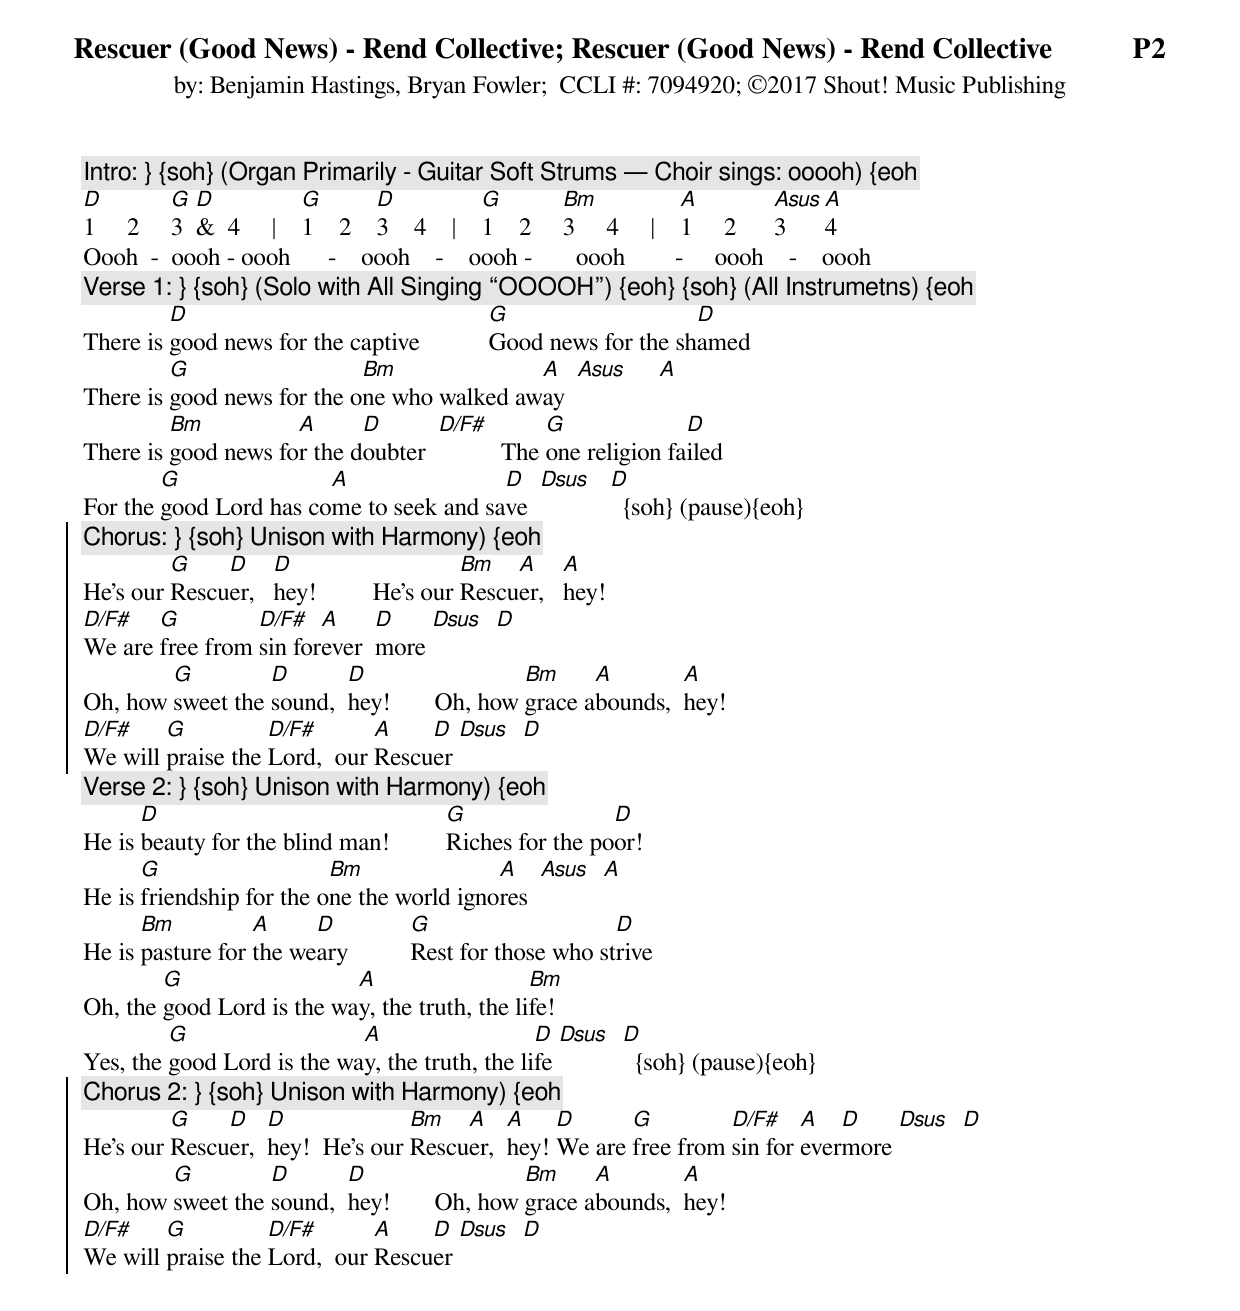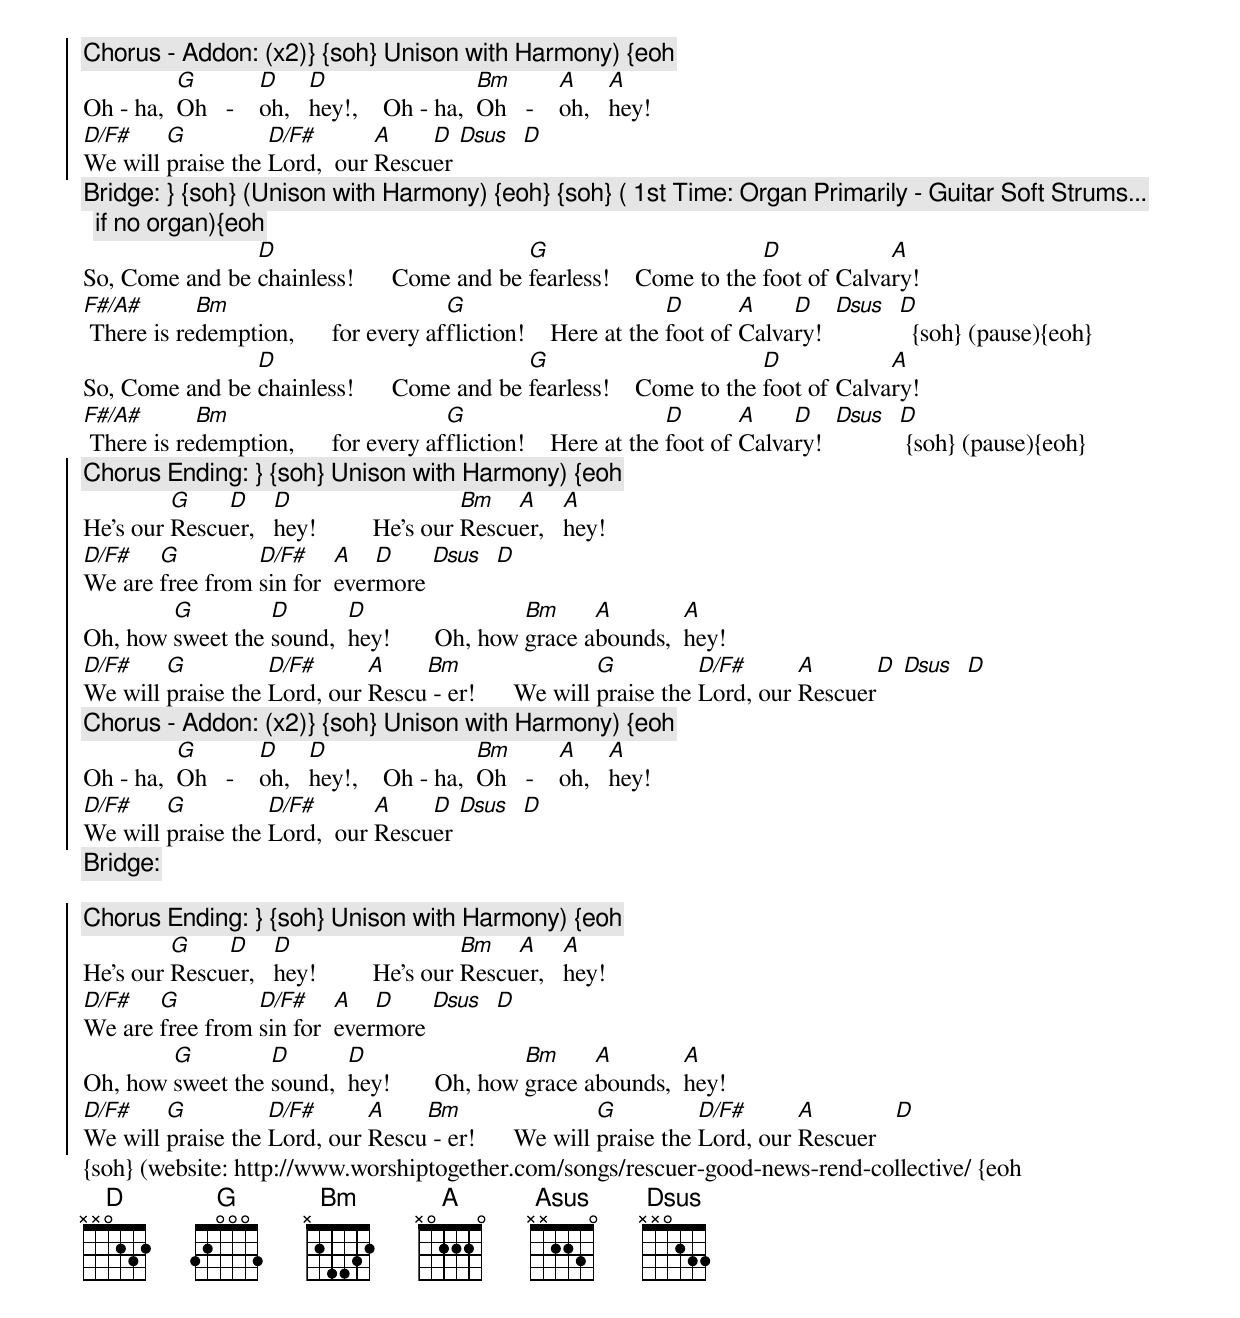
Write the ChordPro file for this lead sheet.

{title:Rescuer (Good News) - Rend Collective}
{subtitle:by: Benjamin Hastings, Bryan Fowler;  CCLI #: 7094920; ©2017 Shout! Music Publishing}
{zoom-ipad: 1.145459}
{c: Intro: } {soh} (Organ Primarily - Guitar Soft Strums — Choir sings: ooooh) {eoh}
[D]1     2     [G]3  [D]&  4     |    [G]1    2    [D]3    4    |    [G]1    2     [Bm]3     4     |    [A]1     2      [Asus]3     [A]4
Oooh  -  oooh - oooh      -    oooh    -    oooh -       oooh        -     oooh    -    oooh
{c: Verse 1: } {soh} (Solo with All Singing “OOOOH”) {eoh} {soh} (All Instrumetns) {eoh}
There is [D]good news for the captive           [G]Good news for the sh[D]amed
There is [G]good news for the o[Bm]ne who walked aw[A]ay  [Asus]     [A]
There is [Bm]good news fo[A]r the d[D]oubter  [D/F#]          The [G]one religion fa[D]iled
For the [G]good Lord has co[A]me to seek and sa[D]ve  [Dsus]   [D]  {soh} (pause){eoh}
{soc }
{c: Chorus: } {soh} Unison with Harmony) {eoh}
He's our [G]Rescu[D]er,   [D]hey!         He's our [Bm]Rescu[A]er,   [A]hey!
[D/F#]We are [G]free from [D/F#]sin for[A]ever  [D]more [Dsus]  [D]
Oh, how [G]sweet the [D]sound,  [D]hey!       Oh, how [Bm]grace a[A]bounds,  [A]hey!
[D/F#]We will [G]praise the [D/F#]Lord,  our [A]Rescu[D]er [Dsus]  [D]
{eoc}
{c: Verse 2: } {soh} Unison with Harmony) {eoh}
He is [D]beauty for the blind man!         [G]Riches for the po[D]or!
He is [G]friendship for the o[Bm]ne the world igno[A]res  [Asus]  [A]
He is [Bm]pasture for [A]the we[D]ary          [G]Rest for those who st[D]rive
Oh, the [G]good Lord is the wa[A]y, the truth, the li[Bm]fe!
Yes, the [G]good Lord is the wa[A]y, the truth, the li[D]fe [Dsus]  [D]  {soh} (pause){eoh}
{soc }
{c: Chorus 2: } {soh} Unison with Harmony) {eoh}
He's our [G]Rescu[D]er,  [D]hey!  He's our [Bm]Rescu[A]er,  [A]hey! [D]We are [G]free from [D/F#]sin for [A]ever[D]more [Dsus]  [D]
Oh, how [G]sweet the [D]sound,  [D]hey!       Oh, how [Bm]grace a[A]bounds,  [A]hey!
[D/F#]We will [G]praise the [D/F#]Lord,  our [A]Rescu[D]er [Dsus]  [D]
{new_page}
{title:Rescuer (Good News) - Rend Collective           P2}
{c: Chorus - Addon: (x2)} {soh} Unison with Harmony) {eoh}
Oh - ha,  [G]Oh   -    [D]oh,   [D]hey!,    Oh - ha,  [Bm]Oh   -    [A]oh,   [A]hey!
[D/F#]We will [G]praise the [D/F#]Lord,  our [A]Rescu[D]er [Dsus]  [D]
{eoc }
{c: Bridge: } {soh} (Unison with Harmony) {eoh} {soh} ( 1st Time: Organ Primarily - Guitar Soft Strums...if no organ){eoh}
So, Come and be [D]chainless!      Come and be [G]fearless!    Come to the [D]foot of Calva[A]ry!
[F#/A#] There is re[Bm]demption,      for every af[G]fliction!    Here at the [D]foot of [A]Calva[D]ry!  [Dsus]  [D]  {soh} (pause){eoh}
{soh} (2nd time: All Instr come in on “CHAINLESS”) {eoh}
So, Come and be [D]chainless!      Come and be [G]fearless!    Come to the [D]foot of Calva[A]ry!
[F#/A#] There is re[Bm]demption,      for every af[G]fliction!    Here at the [D]foot of [A]Calva[D]ry!  [Dsus]  [D] {soh} (pause){eoh}
{soc }
{c: Chorus Ending: } {soh} Unison with Harmony) {eoh}
He's our [G]Rescu[D]er,   [D]hey!         He's our [Bm]Rescu[A]er,   [A]hey!
[D/F#]We are [G]free from [D/F#]sin for  [A]ever[D]more [Dsus]  [D]
Oh, how [G]sweet the [D]sound,  [D]hey!       Oh, how [Bm]grace a[A]bounds,  [A]hey!
[D/F#]We will [G]praise the [D/F#]Lord, our [A]Rescu[Bm] - er!      We will [G]praise the [D/F#]Lord, our [A]Rescuer[D] [Dsus]  [D]
{c: Chorus - Addon: (x2)} {soh} Unison with Harmony) {eoh}
Oh - ha,  [G]Oh   -    [D]oh,   [D]hey!,    Oh - ha,  [Bm]Oh   -    [A]oh,   [A]hey!
[D/F#]We will [G]praise the [D/F#]Lord,  our [A]Rescu[D]er [Dsus]  [D]
{eoc }
{eoc }
{c: Bridge: }

{soc }
{c: Chorus Ending: } {soh} Unison with Harmony) {eoh}
He's our [G]Rescu[D]er,   [D]hey!         He's our [Bm]Rescu[A]er,   [A]hey!
[D/F#]We are [G]free from [D/F#]sin for  [A]ever[D]more [Dsus]  [D]
Oh, how [G]sweet the [D]sound,  [D]hey!       Oh, how [Bm]grace a[A]bounds,  [A]hey!
[D/F#]We will [G]praise the [D/F#]Lord, our [A]Rescu[Bm] - er!      We will [G]praise the [D/F#]Lord, our [A]Rescuer   [D]
{eoc }
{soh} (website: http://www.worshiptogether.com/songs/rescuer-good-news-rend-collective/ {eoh
